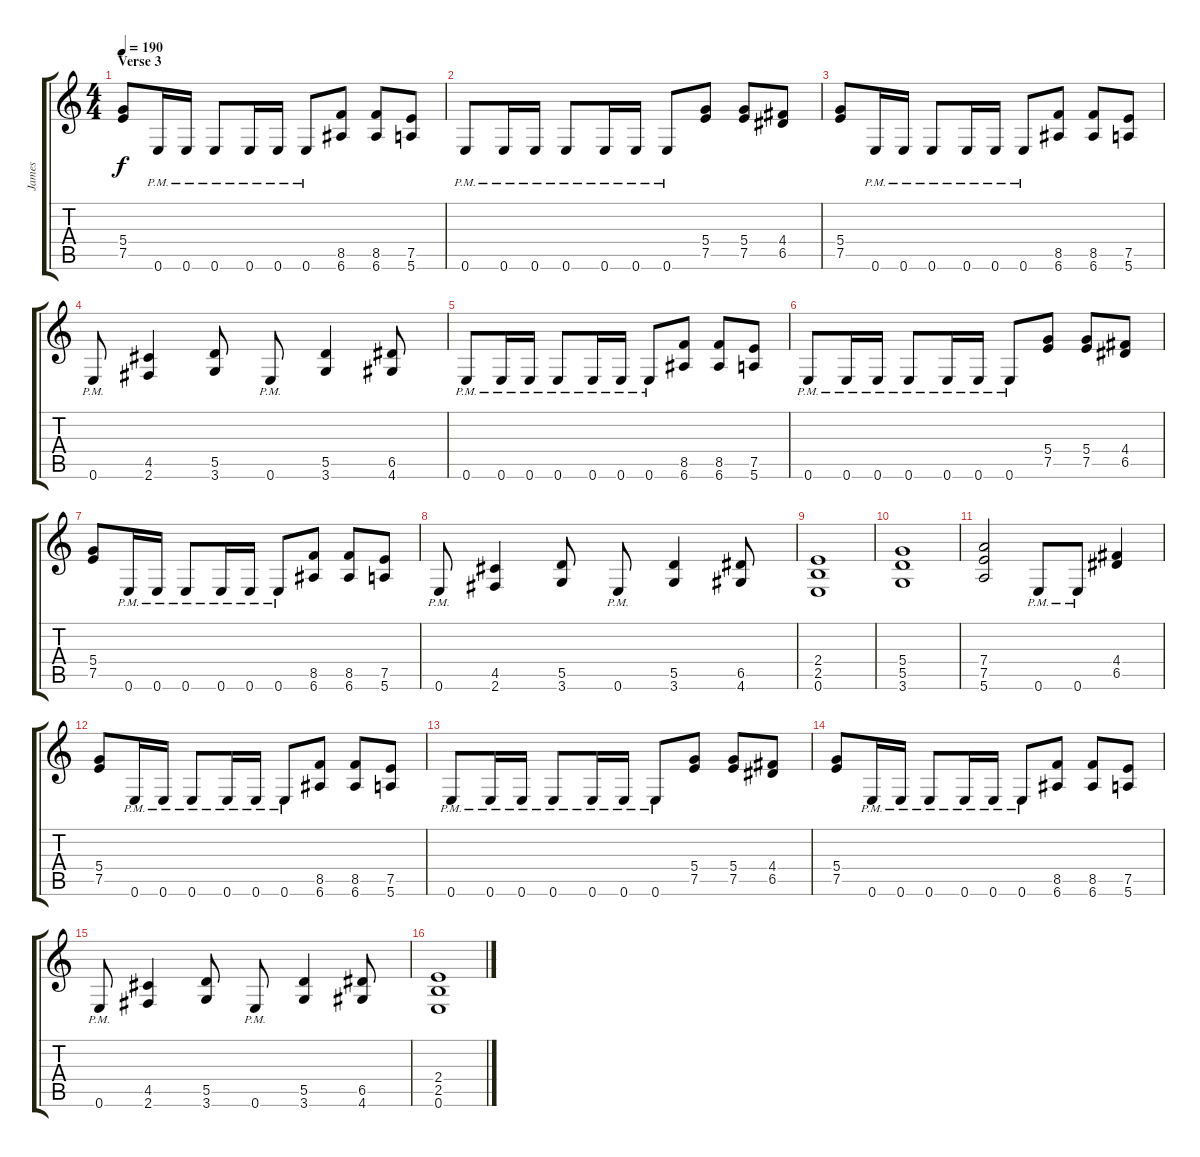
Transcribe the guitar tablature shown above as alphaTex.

\track ("James" "James") {instrument distortionguitar}
\staff {score tabs}
\tuning (E4 B3 G3 D3 A2 E2) {hide}
\ts (4 4)
\section ("" "Verse 3")
\tempo 190
\clef g2
\ks c
(5.4 7.5).8{dy f} 0.6{pm}.16 0.6{pm}.16 0.6{pm}.8 0.6{pm}.16 0.6{pm}.16 0.6{pm}.8 (8.5 6.6).8 (8.5 6.6).8 (7.5 5.6).8 |
0.6{pm}.8 0.6{pm}.16 0.6{pm}.16 0.6{pm}.8 0.6{pm}.16 0.6{pm}.16 0.6{pm}.8 (5.4 7.5).8 (5.4 7.5).8 (4.4 6.5).8 |
(5.4 7.5).8 0.6{pm}.16 0.6{pm}.16 0.6{pm}.8 0.6{pm}.16 0.6{pm}.16 0.6{pm}.8 (8.5 6.6).8 (8.5 6.6).8 (7.5 5.6).8 |
0.6{pm}.8 (4.5 2.6).4 (5.5 3.6).8 0.6{pm}.8 (5.5 3.6).4 (6.5 4.6).8 |
0.6{pm}.8 0.6{pm}.16 0.6{pm}.16 0.6{pm}.8 0.6{pm}.16 0.6{pm}.16 0.6{pm}.8 (8.5 6.6).8 (8.5 6.6).8 (7.5 5.6).8 |
0.6{pm}.8 0.6{pm}.16 0.6{pm}.16 0.6{pm}.8 0.6{pm}.16 0.6{pm}.16 0.6{pm}.8 (5.4 7.5).8 (5.4 7.5).8 (4.4 6.5).8 |
(5.4 7.5).8 0.6{pm}.16 0.6{pm}.16 0.6{pm}.8 0.6{pm}.16 0.6{pm}.16 0.6{pm}.8 (8.5 6.6).8 (8.5 6.6).8 (7.5 5.6).8 |
0.6{pm}.8 (4.5 2.6).4 (5.5 3.6).8 0.6{pm}.8 (5.5 3.6).4 (6.5 4.6).8 |
\section ("" "")
(2.4 2.5 0.6).1 |
(5.4 5.5 3.6).1 |
(7.4 7.5 5.6).2 0.6{pm}.8 0.6{pm}.8 (4.4 6.5).4 |
(5.4 7.5).8 0.6{pm}.16 0.6{pm}.16 0.6{pm}.8 0.6{pm}.16 0.6{pm}.16 0.6{pm}.8 (8.5 6.6).8 (8.5 6.6).8 (7.5 5.6).8 |
0.6{pm}.8 0.6{pm}.16 0.6{pm}.16 0.6{pm}.8 0.6{pm}.16 0.6{pm}.16 0.6{pm}.8 (5.4 7.5).8 (5.4 7.5).8 (4.4 6.5).8 |
(5.4 7.5).8 0.6{pm}.16 0.6{pm}.16 0.6{pm}.8 0.6{pm}.16 0.6{pm}.16 0.6{pm}.8 (8.5 6.6).8 (8.5 6.6).8 (7.5 5.6).8 |
0.6{pm}.8 (4.5 2.6).4 (5.5 3.6).8 0.6{pm}.8 (5.5 3.6).4 (6.5 4.6).8 |
\section ("" "")
(2.4 2.5 0.6).1
